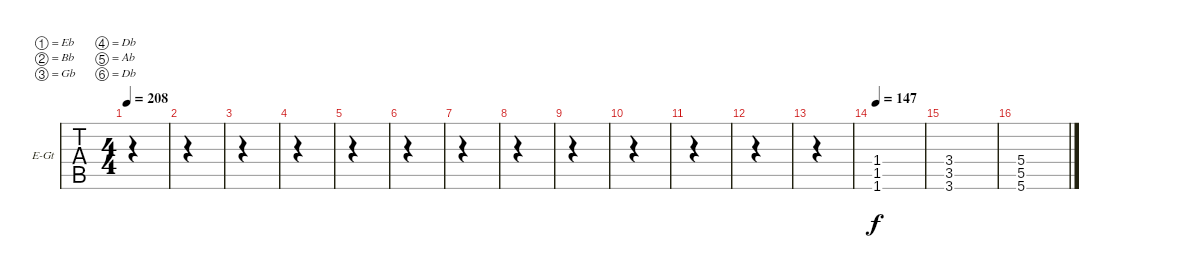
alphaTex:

\defaultSystemsLayout 4
\bracketExtendMode groupsimilarinstruments
\firstSystemTrackNameOrientation horizontal
\otherSystemsTrackNameOrientation horizontal
\track ("Guitar 3" "E-Gt") {instrument distortionguitar}
\staff {tabs}
\tuning (Eb4 Bb3 Gb3 Db3 Ab2 Db2)
\ts (4 4)
\tempo 208
\clef g2
\ks c
|
|
|
|
|
|
|
|
|
|
|
|
|
\tempo 147
(1.6 1.5 1.4).1 |
(3.4 3.5 3.6).1 |
(5.4 5.5 5.6).1
